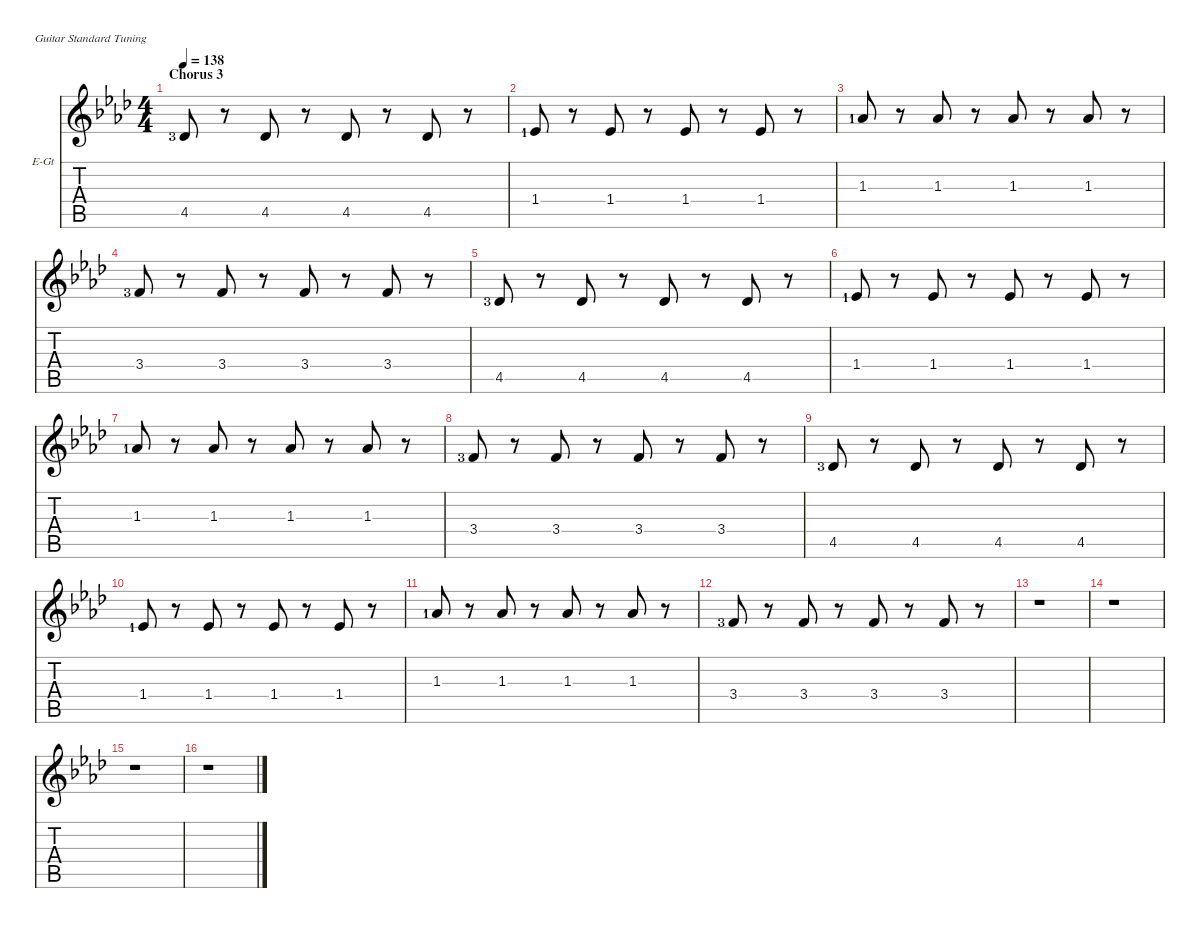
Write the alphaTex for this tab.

\defaultSystemsLayout 4
\hideDynamics
\bracketExtendMode nobrackets
\firstSystemTrackNameOrientation horizontal
\otherSystemsTrackNameOrientation horizontal
\track ("basic riff 02 UNUSED" "E-Gt") {instrument electricguitarclean}
\staff {score tabs}
\tuning (E4 B3 G3 D3 A2 E2)
\ts (4 4)
\section ("" "Chorus 3")
\tempo 138
\clef g2
\scale
0.25
\ks ab
4.5{lf 4 acc b}.8{dy mf} r.8 4.5{acc b}.8 r.8 4.5{acc b}.8 r.8 4.5{acc b}.8 r.8 |
\scale
0.25 1.4{lf 2 acc b}.8 r.8 1.4{acc b}.8 r.8 1.4{acc b}.8 r.8 1.4{acc b}.8 r.8 |
\scale
0.25 1.3{lf 2 acc b}.8 r.8 1.3{acc b}.8 r.8 1.3{acc b}.8 r.8 1.3{acc b}.8 r.8 |
\scale
0.25 3.4{lf 4 acc forcenatural}.8 r.8 3.4{acc forcenatural}.8 r.8 3.4{acc forcenatural}.8 r.8 3.4{acc forcenatural}.8 r.8 |
\scale
0.25 4.5{lf 4 acc b}.8 r.8 4.5{acc b}.8 r.8 4.5{acc b}.8 r.8 4.5{acc b}.8 r.8 |
\scale
0.25 1.4{lf 2 acc b}.8 r.8 1.4{acc b}.8 r.8 1.4{acc b}.8 r.8 1.4{acc b}.8 r.8 |
\scale
0.25 1.3{lf 2 acc b}.8 r.8 1.3{acc b}.8 r.8 1.3{acc b}.8 r.8 1.3{acc b}.8 r.8 |
\scale
0.25 3.4{lf 4 acc forcenatural}.8 r.8 3.4{acc forcenatural}.8 r.8 3.4{acc forcenatural}.8 r.8 3.4{acc forcenatural}.8 r.8 |
\scale
0.25 4.5{lf 4 acc b}.8 r.8 4.5{acc b}.8 r.8 4.5{acc b}.8 r.8 4.5{acc b}.8 r.8 |
\scale
0.25 1.4{lf 2 acc b}.8 r.8 1.4{acc b}.8 r.8 1.4{acc b}.8 r.8 1.4{acc b}.8 r.8 |
\scale
0.25 1.3{lf 2 acc b}.8 r.8 1.3{acc b}.8 r.8 1.3{acc b}.8 r.8 1.3{acc b}.8 r.8 |
\scale
0.25 3.4{lf 4 acc forcenatural}.8 r.8 3.4{acc forcenatural}.8 r.8 3.4{acc forcenatural}.8 r.8 3.4{acc forcenatural}.8 r.8 |
\scale
0.25 r.1 |
\scale
0.25 r.1 |
\scale
0.25 r.1 |
\scale
0.25 r.1
